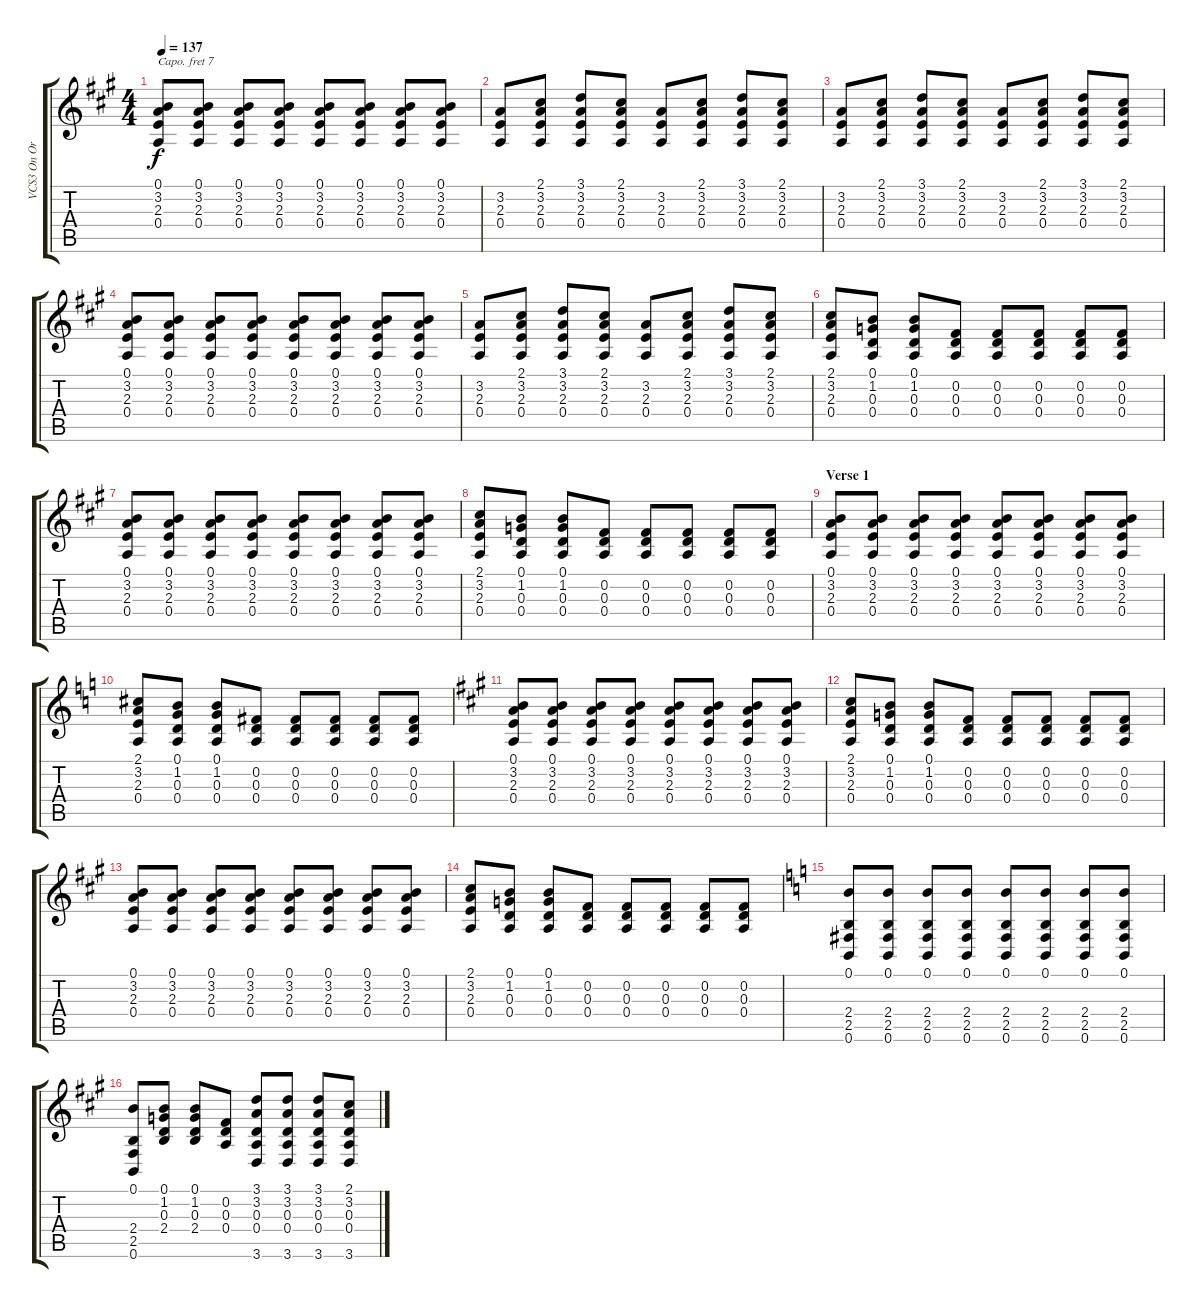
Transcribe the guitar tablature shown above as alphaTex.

\track ("VCS3 On Organ" "VCS3 On Or") {instrument churchorgan}
\staff {score tabs}
\capo 7
\tuning (E4 B3 G3 D3 A2 E2) {hide}
\ts (4 4)
\tempo 137
\clef g2
\ks a
(0.1 3.2 2.3 0.4).8{dy f} (0.1 3.2 2.3 0.4).8 (0.1 3.2 2.3 0.4).8 (0.1 3.2 2.3 0.4).8 (0.1 3.2 2.3 0.4).8 (0.1 3.2 2.3 0.4).8 (0.1 3.2 2.3 0.4).8 (0.1 3.2 2.3 0.4).8 |
(3.2 2.3 0.4).8 (2.1 3.2 2.3 0.4).8 (3.1 3.2 2.3 0.4).8 (2.1 3.2 2.3 0.4).8 (3.2 2.3 0.4).8 (2.1 3.2 2.3 0.4).8 (3.1 3.2 2.3 0.4).8 (2.1 3.2 2.3 0.4).8 |
(3.2 2.3 0.4).8 (2.1 3.2 2.3 0.4).8 (3.1 3.2 2.3 0.4).8 (2.1 3.2 2.3 0.4).8 (3.2 2.3 0.4).8 (2.1 3.2 2.3 0.4).8 (3.1 3.2 2.3 0.4).8 (2.1 3.2 2.3 0.4).8 |
(0.1 3.2 2.3 0.4).8 (0.1 3.2 2.3 0.4).8 (0.1 3.2 2.3 0.4).8 (0.1 3.2 2.3 0.4).8 (0.1 3.2 2.3 0.4).8 (0.1 3.2 2.3 0.4).8 (0.1 3.2 2.3 0.4).8 (0.1 3.2 2.3 0.4).8 |
(3.2 2.3 0.4).8 (2.1 3.2 2.3 0.4).8 (3.1 3.2 2.3 0.4).8 (2.1 3.2 2.3 0.4).8 (3.2 2.3 0.4).8 (2.1 3.2 2.3 0.4).8 (3.1 3.2 2.3 0.4).8 (2.1 3.2 2.3 0.4).8 |
(2.1 3.2 2.3 0.4).8 (0.1 1.2 0.3 0.4).8 (0.1 1.2 0.3 0.4).8 (0.2 0.3 0.4).8 (0.2 0.3 0.4).8 (0.2 0.3 0.4).8 (0.2 0.3 0.4).8 (0.2 0.3 0.4).8 |
(0.1 3.2 2.3 0.4).8 (0.1 3.2 2.3 0.4).8 (0.1 3.2 2.3 0.4).8 (0.1 3.2 2.3 0.4).8 (0.1 3.2 2.3 0.4).8 (0.1 3.2 2.3 0.4).8 (0.1 3.2 2.3 0.4).8 (0.1 3.2 2.3 0.4).8 |
(2.1 3.2 2.3 0.4).8 (0.1 1.2 0.3 0.4).8 (0.1 1.2 0.3 0.4).8 (0.2 0.3 0.4).8 (0.2 0.3 0.4).8 (0.2 0.3 0.4).8 (0.2 0.3 0.4).8 (0.2 0.3 0.4).8 |
\section ("" "Verse 1")
(0.1 3.2 2.3 0.4).8 (0.1 3.2 2.3 0.4).8 (0.1 3.2 2.3 0.4).8 (0.1 3.2 2.3 0.4).8 (0.1 3.2 2.3 0.4).8 (0.1 3.2 2.3 0.4).8 (0.1 3.2 2.3 0.4).8 (0.1 3.2 2.3 0.4).8 |
\ks c
(2.1 3.2 2.3 0.4).8 (0.1 1.2 0.3 0.4).8 (0.1 1.2 0.3 0.4).8 (0.2 0.3 0.4).8 (0.2 0.3 0.4).8 (0.2 0.3 0.4).8 (0.2 0.3 0.4).8 (0.2 0.3 0.4).8 |
\ks a
(0.1 3.2 2.3 0.4).8 (0.1 3.2 2.3 0.4).8 (0.1 3.2 2.3 0.4).8 (0.1 3.2 2.3 0.4).8 (0.1 3.2 2.3 0.4).8 (0.1 3.2 2.3 0.4).8 (0.1 3.2 2.3 0.4).8 (0.1 3.2 2.3 0.4).8 |
(2.1 3.2 2.3 0.4).8 (0.1 1.2 0.3 0.4).8 (0.1 1.2 0.3 0.4).8 (0.2 0.3 0.4).8 (0.2 0.3 0.4).8 (0.2 0.3 0.4).8 (0.2 0.3 0.4).8 (0.2 0.3 0.4).8 |
(0.1 3.2 2.3 0.4).8 (0.1 3.2 2.3 0.4).8 (0.1 3.2 2.3 0.4).8 (0.1 3.2 2.3 0.4).8 (0.1 3.2 2.3 0.4).8 (0.1 3.2 2.3 0.4).8 (0.1 3.2 2.3 0.4).8 (0.1 3.2 2.3 0.4).8 |
(2.1 3.2 2.3 0.4).8 (0.1 1.2 0.3 0.4).8 (0.1 1.2 0.3 0.4).8 (0.2 0.3 0.4).8 (0.2 0.3 0.4).8 (0.2 0.3 0.4).8 (0.2 0.3 0.4).8 (0.2 0.3 0.4).8 |
\ks c
(0.1 2.4 2.5 0.6).8 (0.1 2.4 2.5 0.6).8 (0.1 2.4 2.5 0.6).8 (0.1 2.4 2.5 0.6).8 (0.1 2.4 2.5 0.6).8 (0.1 2.4 2.5 0.6).8 (0.1 2.4 2.5 0.6).8 (0.1 2.4 2.5 0.6).8 |
\ks a
(0.1 2.4 2.5 0.6).8 (0.1 1.2 0.3 2.4).8 (0.1 1.2 0.3 2.4).8 (0.2 0.3 0.4).8 (3.1 3.2 0.3 0.4 3.6).8 (3.1 3.2 0.3 0.4 3.6).8 (3.1 3.2 0.3 0.4 3.6).8 (2.1 3.2 0.3 0.4 3.6).8
